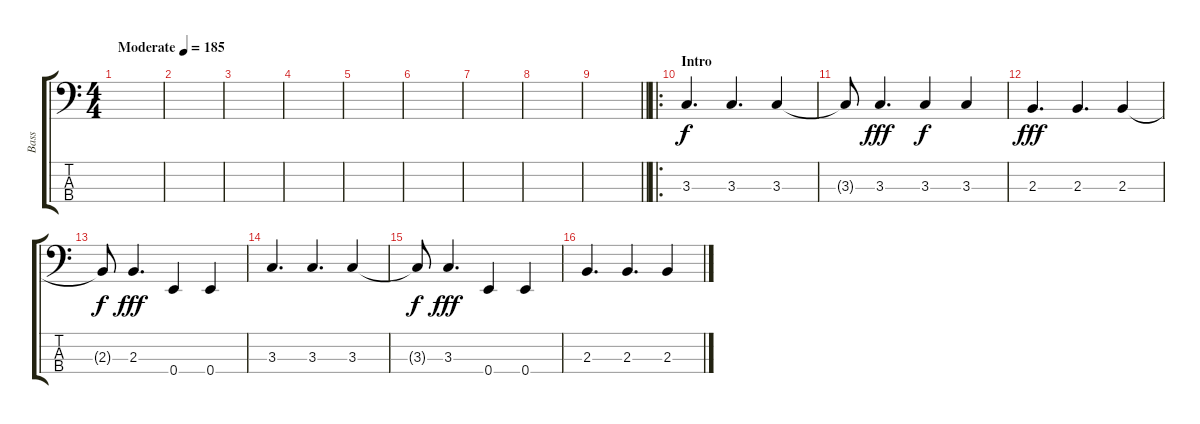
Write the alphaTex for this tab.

\track ("Bass" "Bass") {instrument electricbassfinger}
\staff {score tabs}
\tuning (G2 D2 A1 E1) {hide}
\ts (4 4)
\tempo (185 "Moderate")
\clef f4
\ks c
|
|
|
|
|
|
|
|
\barLineRight lightlight
|
\ro
\section ("" "Intro")
3.3.4{d} 3.3.4{d} 3.3.4 |
3.3{t}.8{dy f} 3.3.4{d dy fff} 3.3.4{dy f} 3.3.4 |
2.3.4{d dy fff} 2.3.4{d} 2.3.4 |
2.3{t}.8{dy f} 2.3.4{d dy fff} 0.4.4 0.4.4 |
3.3.4{d} 3.3.4{d} 3.3.4 |
3.3{t}.8{dy f} 3.3.4{d dy fff} 0.4.4 0.4.4 |
2.3.4{d} 2.3.4{d} 2.3.4
